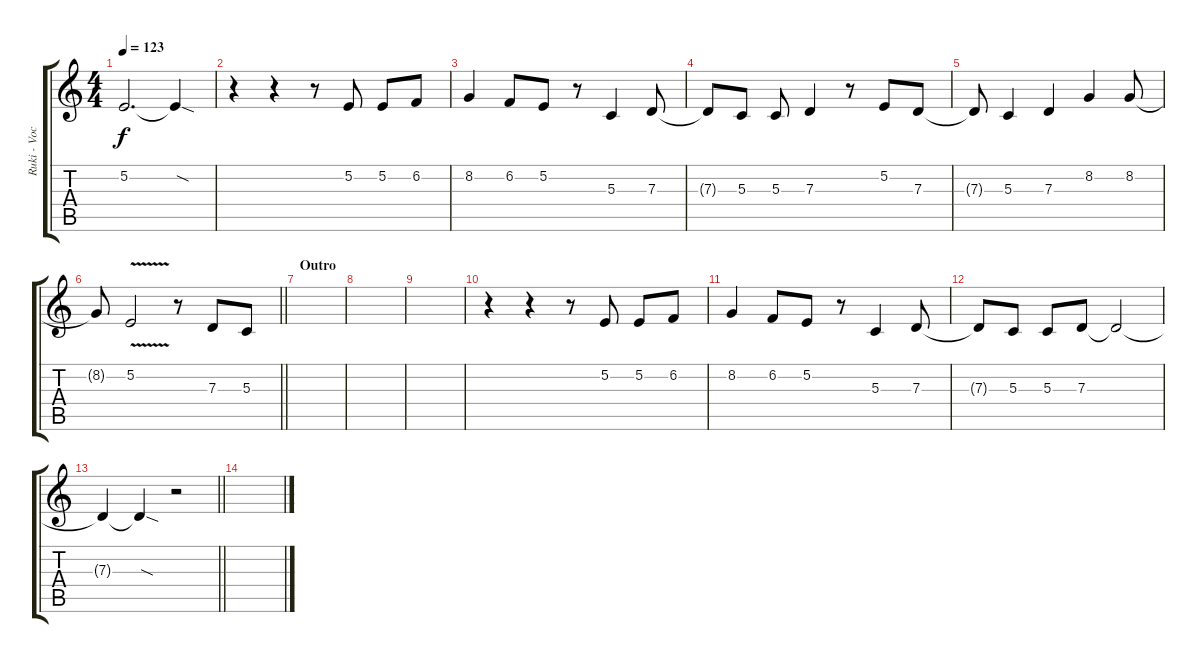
\track ("Ruki - Vocals" "Ruki - Voc") {instrument lead6voice}
\staff {score tabs}
\tuning (E4 B3 G3 D3 A2 E2) {hide}
\ts (4 4)
\tempo 123
\clef g2
\ks c
5.2{t}.2{d dy f} 5.2{sod t}.4 |
r.4 r.4 r.8 5.2.8 5.2.8 6.2.8 |
8.2.4 6.2.8 5.2.8 r.8 5.3.4 7.3.8 |
7.3{t}.8 5.3.8 5.3.8 7.3.4 r.8 5.2.8 7.3.8 |
7.3{t}.8 5.3.4 7.3.4 8.2.4 8.2.8 |
\barLineRight lightlight
8.2{t}.8 5.2{v}.2 r.8 7.3.8 5.3.8 |
\section ("" "Outro")
|
|
|
r.4 r.4 r.8 5.2.8 5.2.8 6.2.8 |
8.2.4 6.2.8 5.2.8 r.8 5.3.4 7.3.8 |
7.3{t}.8 5.3.8 5.3.8 7.3.8 7.3{t}.2 |
\barLineRight lightlight
7.3{t}.4 7.3{sod t}.4 r.2 |
\section ("" "")
